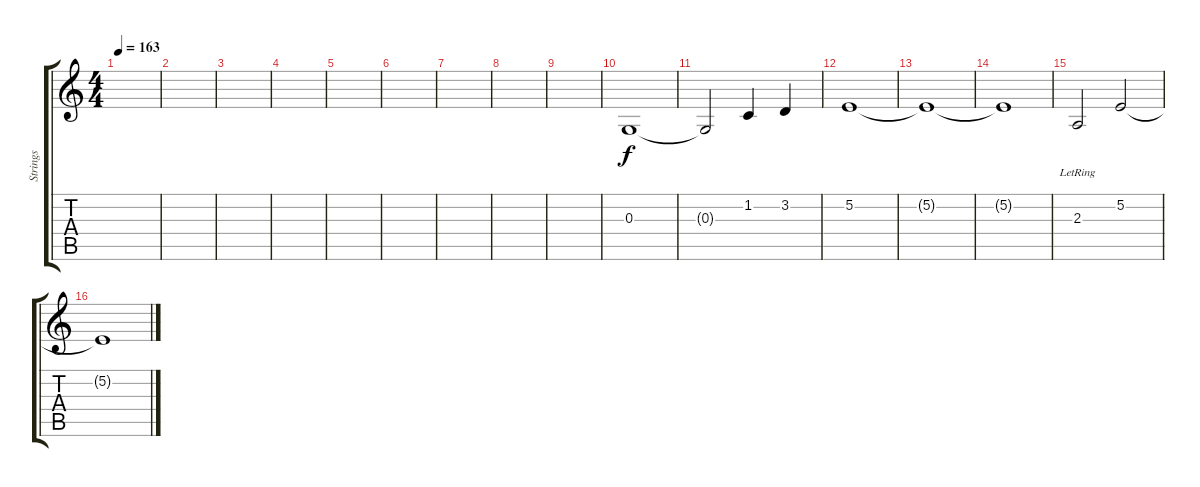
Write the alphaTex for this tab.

\track ("Strings" "Strings") {instrument stringensemble1}
\staff {score tabs}
\tuning (E4 B3 G3 D3 A2 D2) {hide}
\ts (4 4)
\tempo 163
\clef g2
\ks c
|
|
|
|
|
|
|
|
|
0.3.1 |
0.3{t}.2 1.2.4 3.2.4 |
5.2.1 |
5.2{t}.1 |
5.2{t}.1 |
2.3{lr}.2 5.2.2 |
5.2{t}.1
